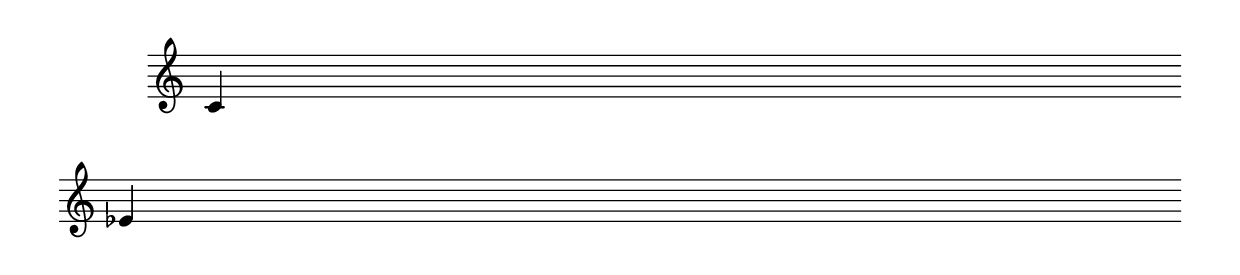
#(ly:set-option 'midi-extension "mid")
\version "2.12.3"
\include "english.ly"
\header{ 
}
%{
S

r
g
%}
melody = {
\once \override Staff.TimeSignature #'stencil = ##f
\clef treble
\key c 
\major
\cadenzaOn
  c'4 \bar "" \break 
  ef'4 \bar "" \break 
 }
text = \lyricmode {
  
}
\score{

<<
\new Voice = "one" {
\melody
}
\new Lyrics \lyricsto "one" \text
>>
\layout {
\context {
\Score
}
}
\midi {
\context {
\Score
tempoWholesPerMinute = #(ly:make-moment 200 4)
}
}
}